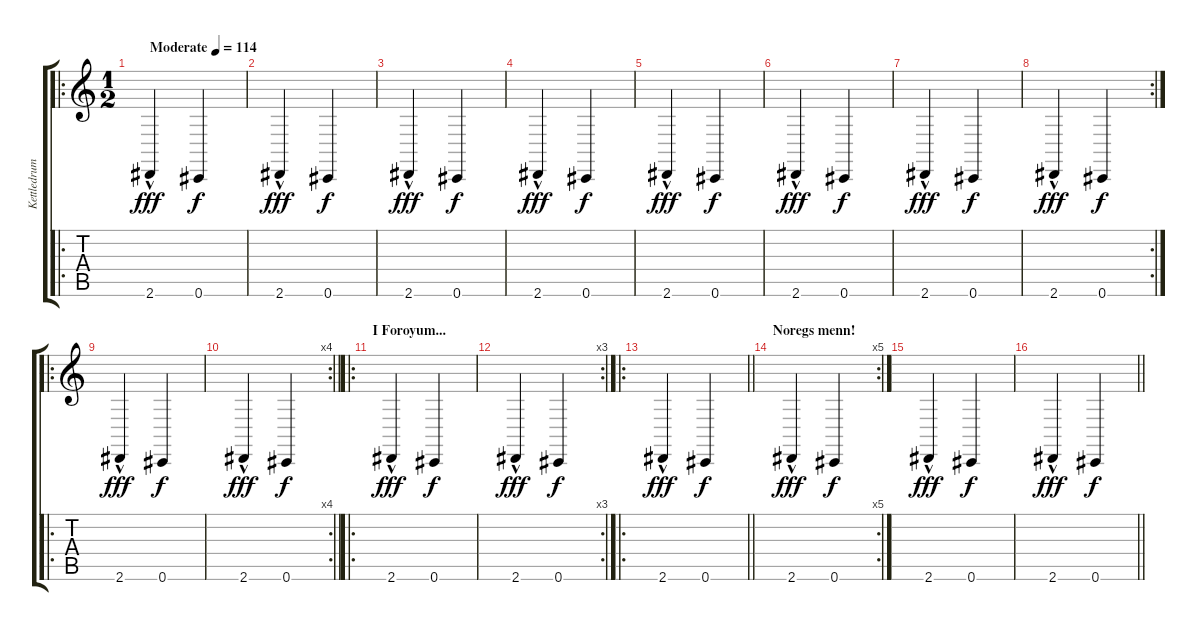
\track ("Kettledrum" "Kettledrum") {instrument timpani}
\staff {score tabs}
\tuning (Eb4 Bb3 Gb3 Db3 Ab2 Db2) {hide}
\ro
\ts (1 2)
\tempo (114 "Moderate")
\clef g2
\ks c
2.6{hac}.4{dy fff instrument timpani} 0.6.4{dy f} |
2.6{hac}.4{dy fff} 0.6.4{dy f} |
2.6{hac}.4{dy fff} 0.6.4{dy f} |
2.6{hac}.4{dy fff} 0.6.4{dy f} |
2.6{hac}.4{dy fff} 0.6.4{dy f} |
2.6{hac}.4{dy fff} 0.6.4{dy f} |
2.6{hac}.4{dy fff} 0.6.4{dy f} |
\rc 2
2.6{hac}.4{dy fff} 0.6.4{dy f} |
\ro
2.6{hac}.4{dy fff} 0.6.4{dy f} |
\rc 4
\barLineRight lightlight
2.6{hac}.4{dy fff} 0.6.4{dy f} |
\ro
\section ("" "I Foroyum...")
2.6{hac}.4{dy fff} 0.6.4{dy f} |
\rc 3
2.6{hac}.4{dy fff} 0.6.4{dy f} |
\ro
\barLineRight lightlight
2.6{hac}.4{dy fff} 0.6.4{dy f} |
\rc 5
\section ("" "Noregs menn!")
2.6{hac}.4{dy fff} 0.6.4{dy f} |
2.6{hac}.4{dy fff} 0.6.4{dy f} |
\barLineRight lightlight
2.6{hac}.4{dy fff} 0.6.4{dy f}
